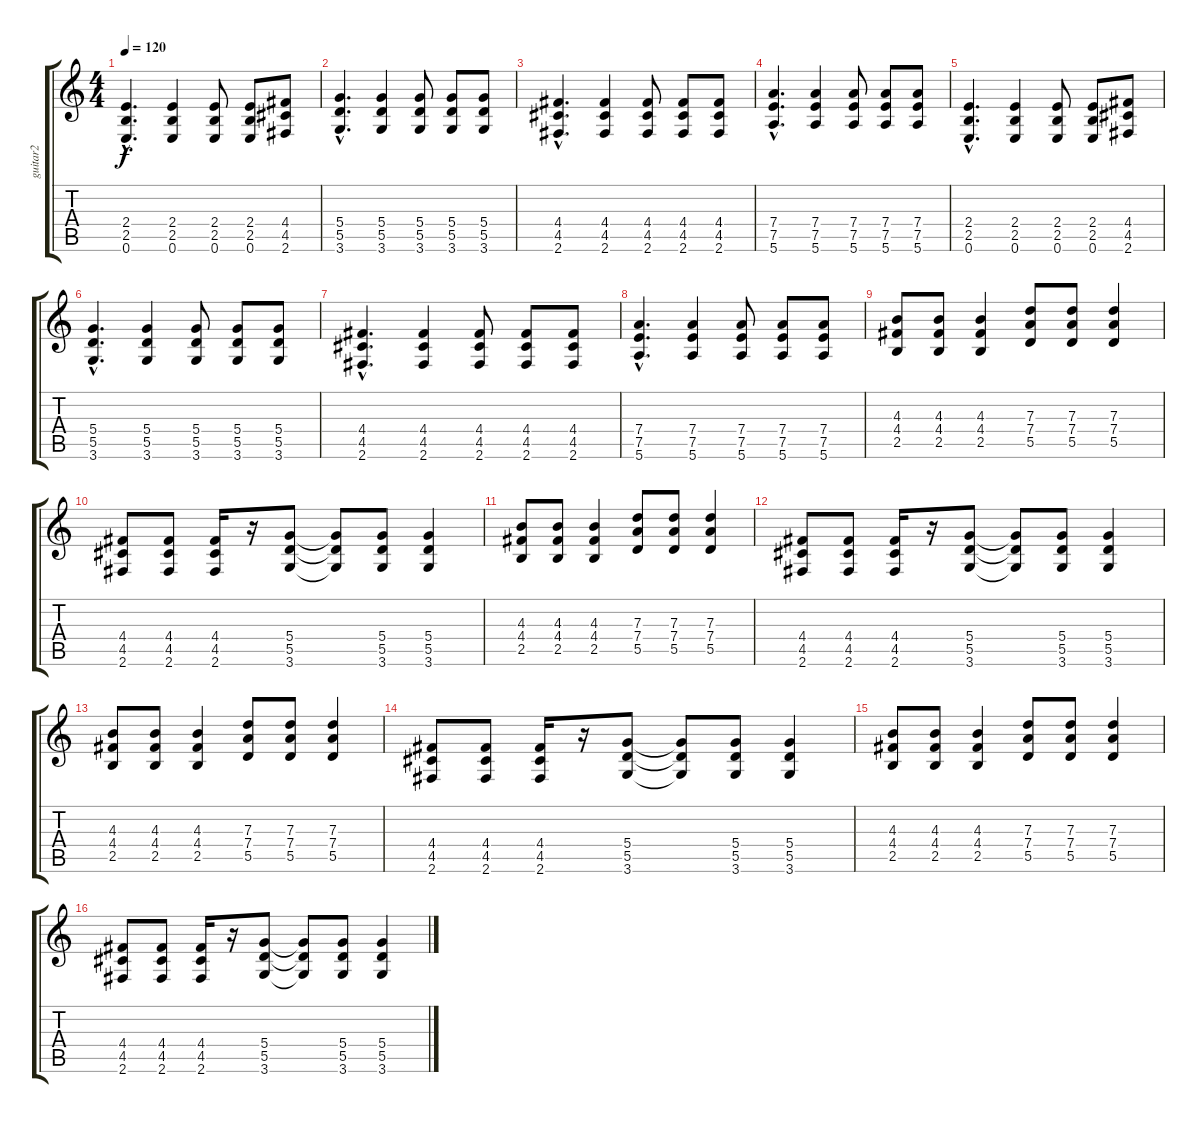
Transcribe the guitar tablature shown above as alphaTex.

\track ("guitar2" "guitar2") {instrument distortionguitar}
\staff {score tabs}
\tuning (E4 B3 G3 D3 A2 E2) {hide}
\ts (4 4)
\tempo 120
\clef g2
\ks c
(2.4{hac} 2.5{hac} 0.6{hac}).4{d dy f} (2.4 2.5 0.6).4 (2.4 2.5 0.6).8 (2.4 2.5 0.6).8 (4.4 4.5 2.6).8 |
(5.4{hac} 5.5{hac} 3.6{hac}).4{d} (5.4 5.5 3.6).4 (5.4 5.5 3.6).8 (5.4 5.5 3.6).8 (5.4 5.5 3.6).8 |
(4.4{hac} 4.5{hac} 2.6{hac}).4{d} (4.4 4.5 2.6).4 (4.4 4.5 2.6).8 (4.4 4.5 2.6).8 (4.4 4.5 2.6).8 |
(7.4{hac} 7.5{hac} 5.6{hac}).4{d} (7.4 7.5 5.6).4 (7.4 7.5 5.6).8 (7.4 7.5 5.6).8 (7.4 7.5 5.6).8 |
(2.4{hac} 2.5{hac} 0.6{hac}).4{d} (2.4 2.5 0.6).4 (2.4 2.5 0.6).8 (2.4 2.5 0.6).8 (4.4 4.5 2.6).8 |
(5.4{hac} 5.5{hac} 3.6{hac}).4{d} (5.4 5.5 3.6).4 (5.4 5.5 3.6).8 (5.4 5.5 3.6).8 (5.4 5.5 3.6).8 |
(4.4{hac} 4.5{hac} 2.6{hac}).4{d} (4.4 4.5 2.6).4 (4.4 4.5 2.6).8 (4.4 4.5 2.6).8 (4.4 4.5 2.6).8 |
(7.4{hac} 7.5{hac} 5.6{hac}).4{d} (7.4 7.5 5.6).4 (7.4 7.5 5.6).8 (7.4 7.5 5.6).8 (7.4 7.5 5.6).8 |
(4.3 4.4 2.5).8 (4.3 4.4 2.5).8 (4.3 4.4 2.5).4 (7.3 7.4 5.5).8 (7.3 7.4 5.5).8 (7.3 7.4 5.5).4 |
(4.4 4.5 2.6).8 (4.4 4.5 2.6).8 (4.4 4.5 2.6).16 r.16 (5.4 5.5 3.6).8 (5.4{t} 5.5{t} 3.6{t}).8 (5.4 5.5 3.6).8 (5.4 5.5 3.6).4 |
(4.3 4.4 2.5).8 (4.3 4.4 2.5).8 (4.3 4.4 2.5).4 (7.3 7.4 5.5).8 (7.3 7.4 5.5).8 (7.3 7.4 5.5).4 |
(4.4 4.5 2.6).8 (4.4 4.5 2.6).8 (4.4 4.5 2.6).16 r.16 (5.4 5.5 3.6).8 (5.4{t} 5.5{t} 3.6{t}).8 (5.4 5.5 3.6).8 (5.4 5.5 3.6).4 |
(4.3 4.4 2.5).8 (4.3 4.4 2.5).8 (4.3 4.4 2.5).4 (7.3 7.4 5.5).8 (7.3 7.4 5.5).8 (7.3 7.4 5.5).4 |
(4.4 4.5 2.6).8 (4.4 4.5 2.6).8 (4.4 4.5 2.6).16 r.16 (5.4 5.5 3.6).8 (5.4{t} 5.5{t} 3.6{t}).8 (5.4 5.5 3.6).8 (5.4 5.5 3.6).4 |
(4.3 4.4 2.5).8 (4.3 4.4 2.5).8 (4.3 4.4 2.5).4 (7.3 7.4 5.5).8 (7.3 7.4 5.5).8 (7.3 7.4 5.5).4 |
(4.4 4.5 2.6).8 (4.4 4.5 2.6).8 (4.4 4.5 2.6).16 r.16 (5.4 5.5 3.6).8 (5.4{t} 5.5{t} 3.6{t}).8 (5.4 5.5 3.6).8 (5.4 5.5 3.6).4
